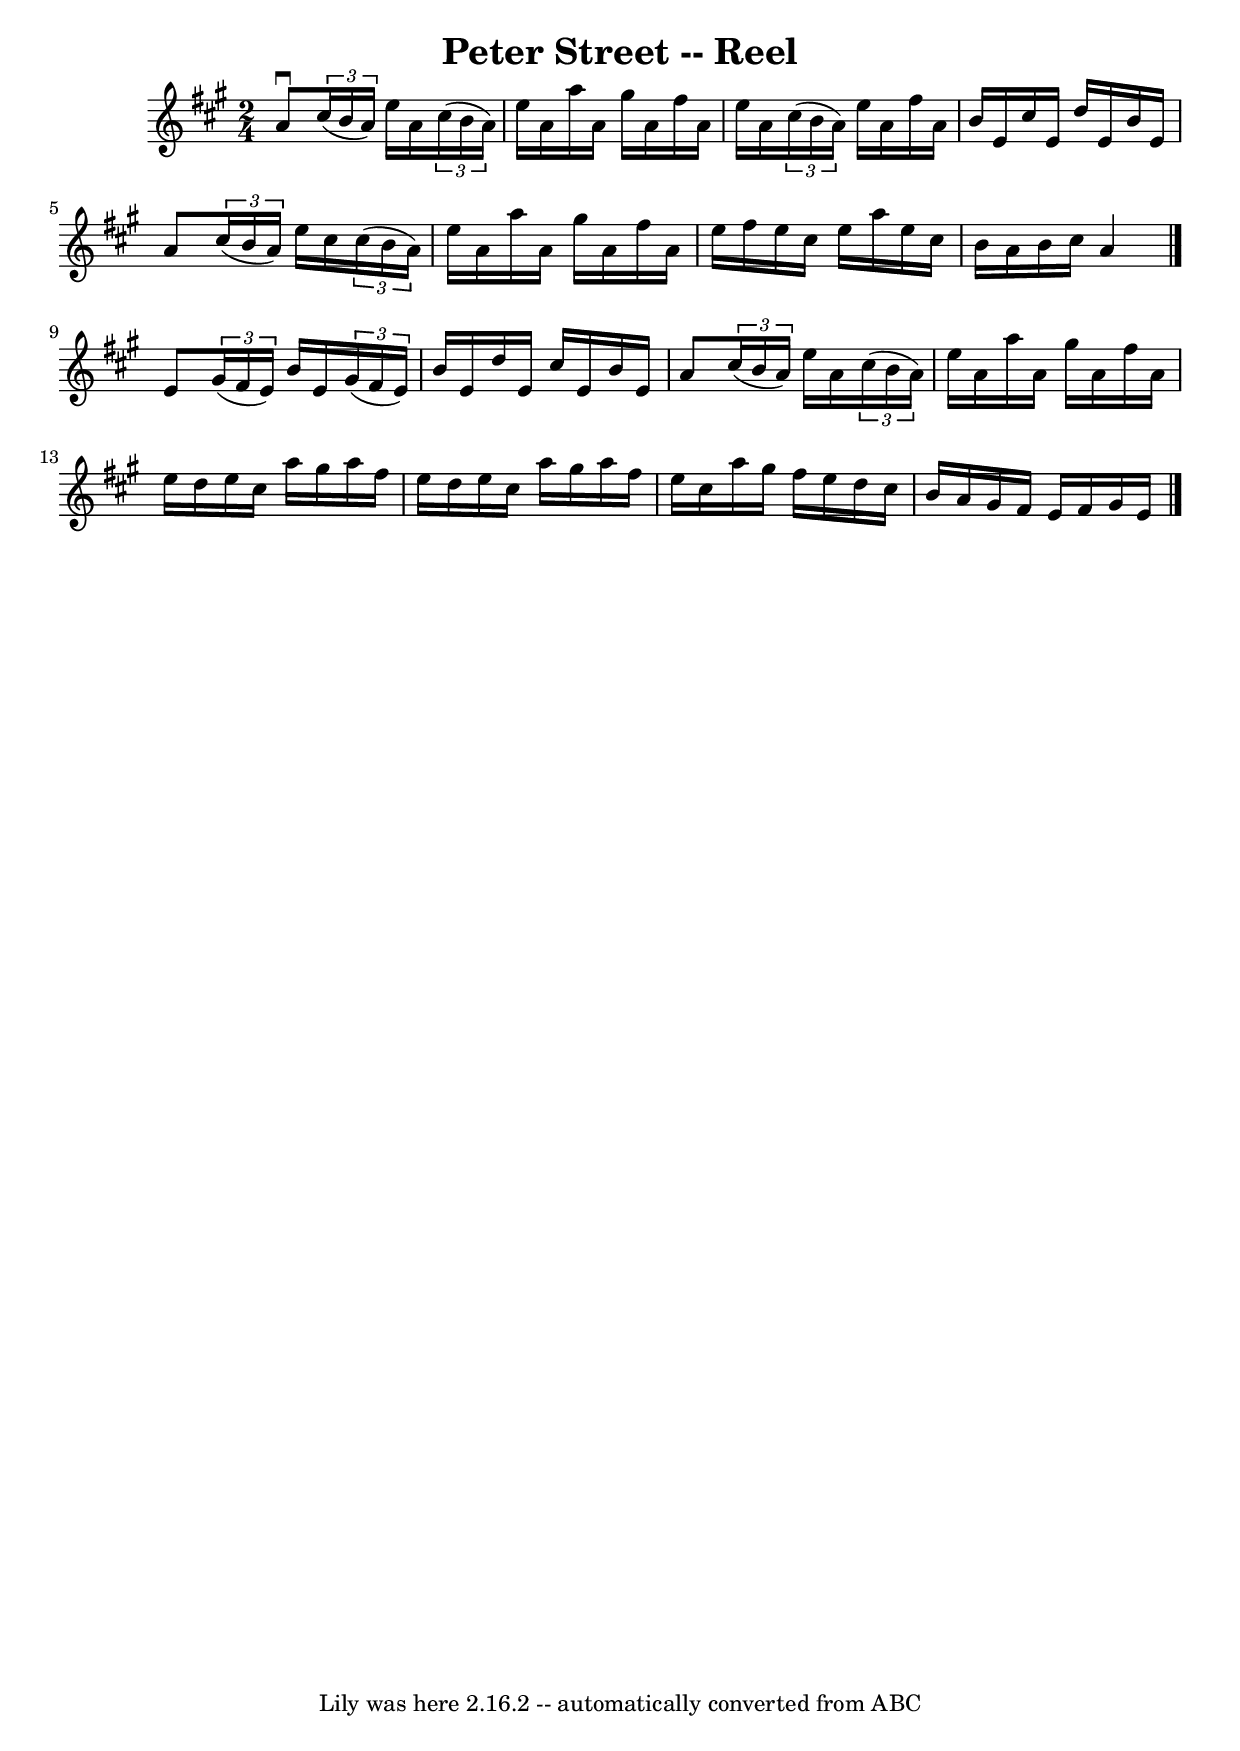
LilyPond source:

\version "2.16.2"
\include "Mammoth.ily"
\header {
  %% book = "Ryan's Mammoth Collection"
  crossRefNumber = "1"
  footnotes = "\\\\382"
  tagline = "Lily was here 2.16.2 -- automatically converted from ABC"
  title = "Peter Street -- Reel"

}
voicedefault =  {


  \time 2/4 
  \key a \major
  a'8^\downbow   \times 2/3 { cis''16 (b'16    
			      a'16) 
			    } e''16 a'16    \times 2/3 { cis''16 (b'16 a'16) 
						       }   
  |
  e''16 a'16 a''16 a'16 gis''16 a'16 fis''16 a'16 
  |
  e''16 a'16    \times 2/3 { cis''16 (b'16 a'16) 
			   }   
  e''16 a'16 fis''16 a'16    |
  b'16 e'16 cis''16 e'16  
  d''16 e'16 b'16 e'16    |
  a'8    \times 2/3 { cis''16 (
		      b'16 a'16) 
		    } e''16 cis''16    \times 2/3 { cis''16 (b'16    
						    a'16) 
						  }   |
  e''16 a'16 a''16 a'16 gis''16 a'16    
  fis''16 a'16    |
  e''16 fis''16 e''16 cis''16 e''16    
  a''16 e''16 cis''16    |
  b'16 a'16 b'16 cis''16 a'4  
  \bar "|." e'8    \times 2/3 { gis'16 (fis'16 e'16) 
			      } b'16    
  e'16    \times 2/3 { gis'16 (fis'16 e'16) 
		     }   |
  b'16    
  e'16 d''16 e'16 cis''16 e'16 b'16 e'16    |
  a'8    
  \times 2/3 { cis''16 (b'16 a'16) 
	     } e''16 a'16    \times 2/3 {   
	       cis''16 (b'16 a'16) 
	     }   |
  e''16 a'16 a''16 a'16    
  gis''16 a'16 fis''16 a'16    |
  e''16 d''16 e''16    
  cis''16 a''16 gis''16 a''16 fis''16    |
  e''16 d''16    
  e''16 cis''16 a''16 gis''16 a''16 fis''16    |
  e''16    
  cis''16 a''16 gis''16 fis''16 e''16 d''16 cis''16    |
  
  b'16 a'16 gis'16 fis'16 e'16 fis'16 gis'16 e'16    
  \bar "|."   

}

\score{
  <<

    \context Staff="default"
    {
      \voicedefault 
      
    }

  >>
  \layout {
    
  }
  \midi {
  }

}
